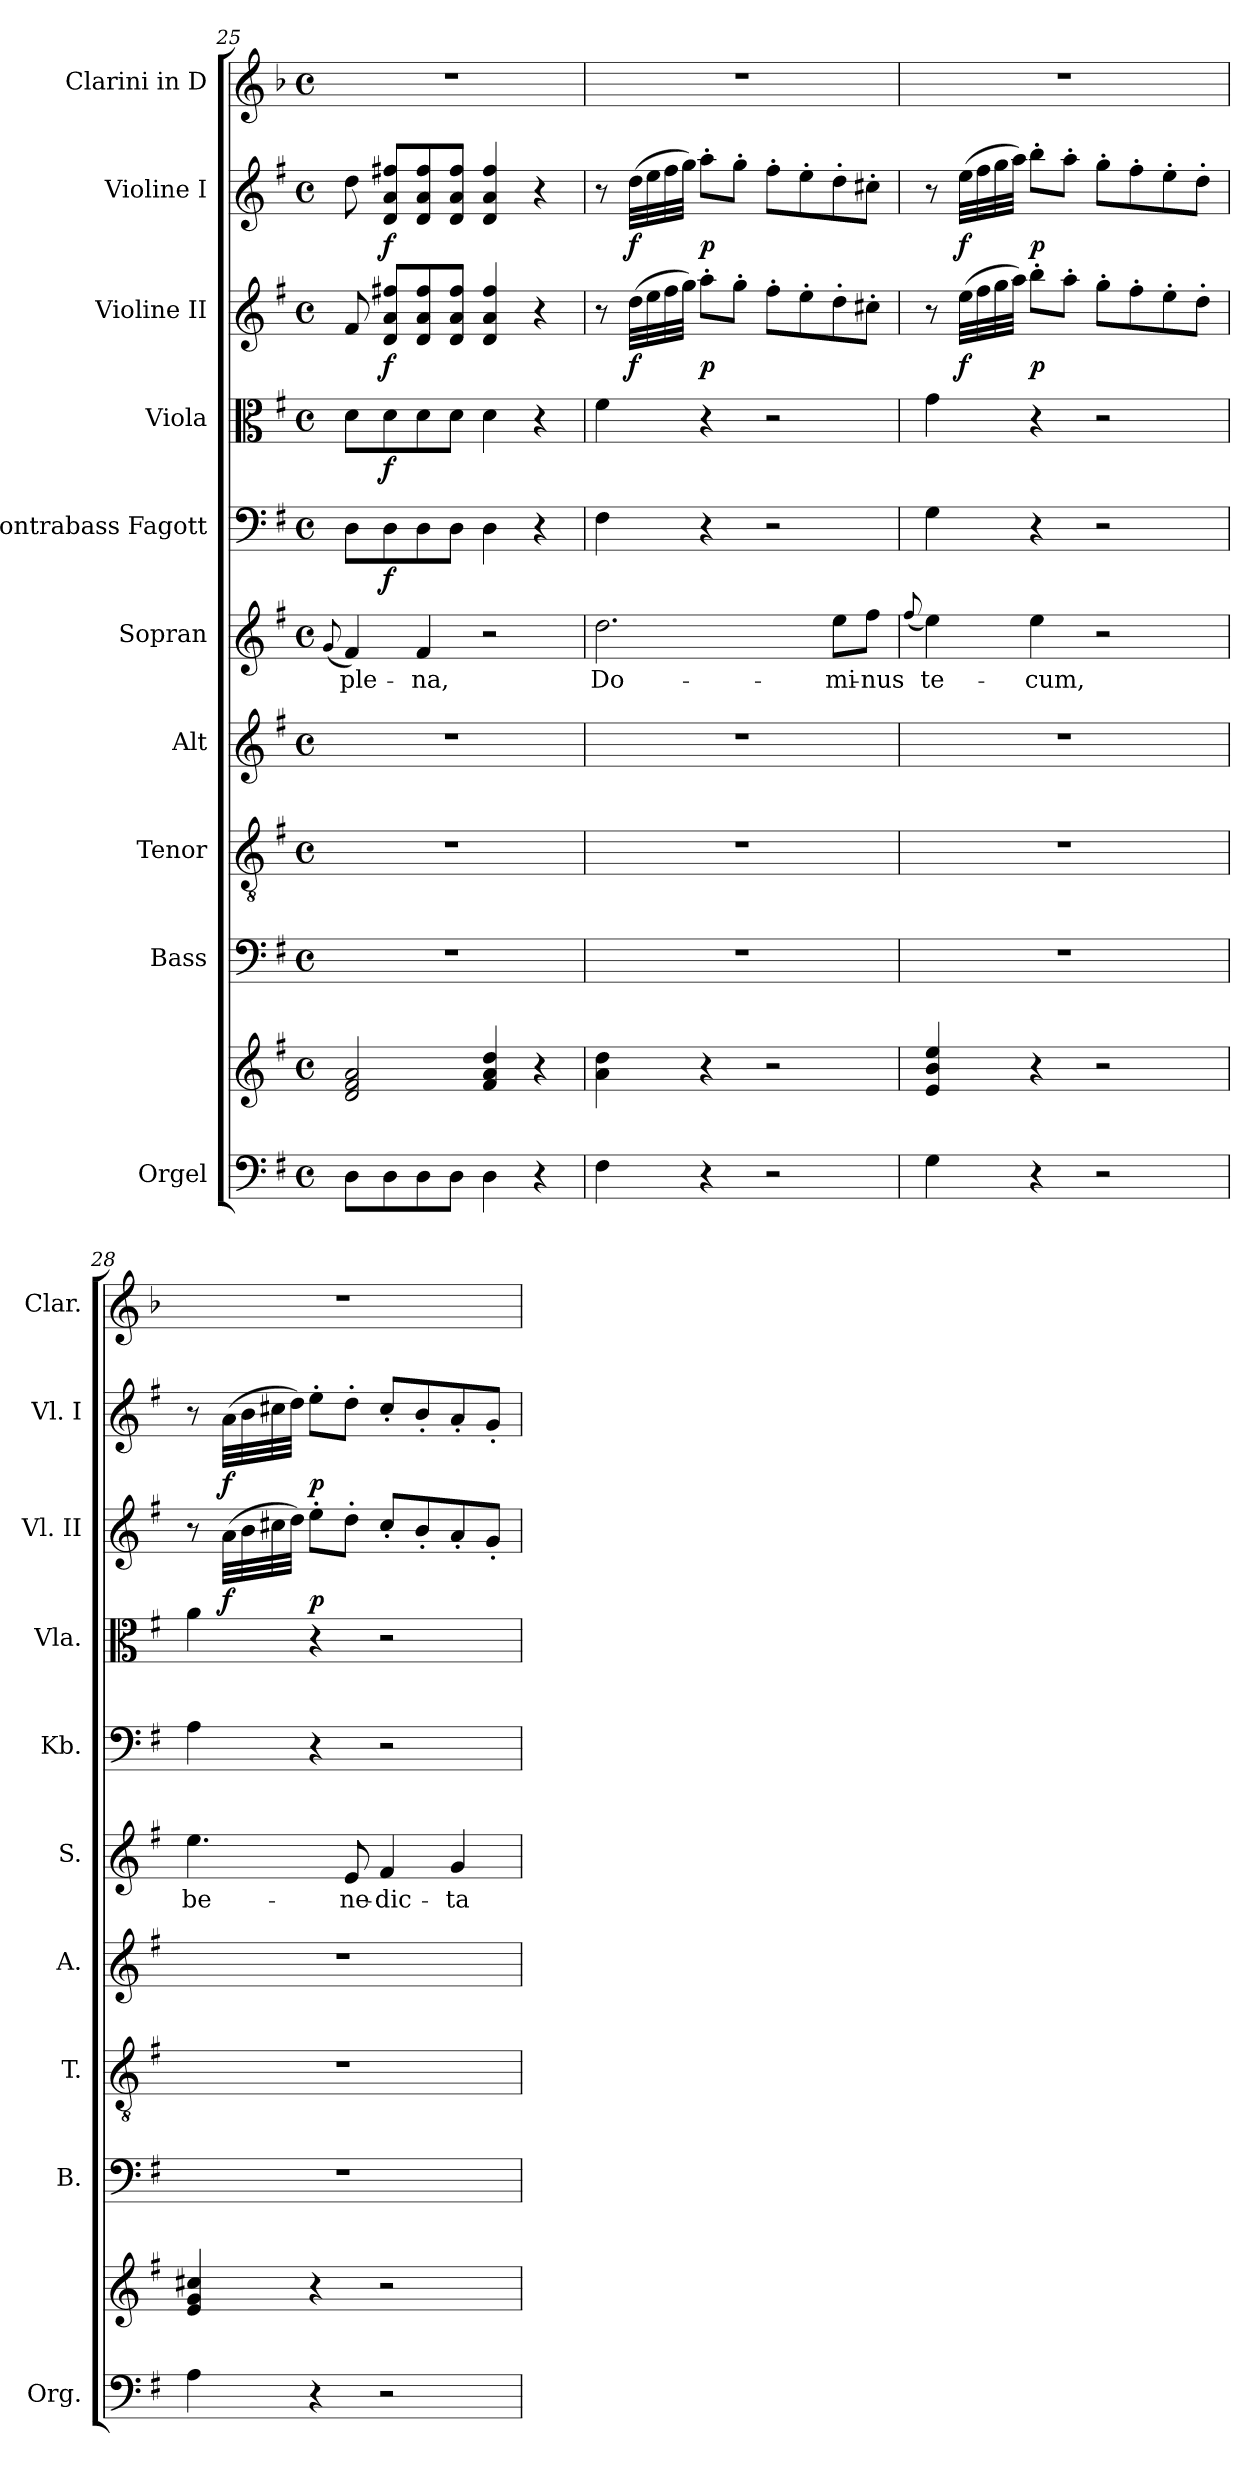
**kern	**kern	**kern	**kern	**kern	**kern	**text	**kern	**dynam	**kern	**dynam	**kern	**dynam	**kern	**dynam	**kern
*part10	*part10	*part9	*part8	*part7	*part6	*part6	*part5	*part5	*part4	*part4	*part3	*part3	*part2	*part2	*part1
*staff11	*staff10	*staff9	*staff8	*staff7	*staff6	*staff6	*staff5	*staff5	*staff4	*staff4	*staff3	*staff3	*staff2	*staff2	*staff1
*I"Orgel	*	*I"Bass	*I"Tenor	*I"Alt	*I"Sopran	*	*I"Kontrabass Fagott	*	*I"Viola	*	*I"Violine II	*	*I"Violine I	*	*I"Clarini in D
*I'Org.	*	*I'B.	*I'T.	*I'A.	*I'S.	*	*I'Kb.	*	*I'Vla.	*	*I'Vl. II	*	*I'Vl. I	*	*I'Clar.
*clefF4	*clefG2	*clefF4	*clefGv2	*clefG2	*clefG2	*	*clefF4	*	*clefC3	*	*clefG2	*	*clefG2	*	*clefG2
*	*	*	*	*	*	*	*ITrd7c12	*	*	*	*	*	*	*	*ITrd-1c-2
*k[f#]	*k[f#]	*k[f#]	*k[f#]	*k[f#]	*k[f#]	*	*k[f#]	*	*k[f#]	*	*k[f#]	*	*k[f#]	*	*k[f#]
*G:	*G:	*G:	*G:	*G:	*G:	*	*G:	*	*G:	*	*G:	*	*G:	*	*G:
*M4/4	*M4/4	*M4/4	*M4/4	*M4/4	*M4/4	*	*M4/4	*	*M4/4	*	*M4/4	*	*M4/4	*	*M4/4
*met(c)	*met(c)	*met(c)	*met(c)	*met(c)	*met(c)	*	*met(c)	*	*met(c)	*	*met(c)	*	*met(c)	*	*met(c)
=25	=25	=25	=25	=25	=25	=25	=25	=25	=25	=25	=25	=25	=25	=25	=25
.	.	.	.	.	(<8qqg/	.	.	.	.	.	.	.	.	.	.
!	!	!	!	!	!	!LO:LY:b	!	!	!	!	!	!	!	!	!
8D\L	2d/ 2f#/ 2a/	1r	1r	1r	4f#/)	ple-	8DD\L	.	8d\L	.	8f#/	.	8dd\	.	1r
!	!	!	!	!	!	!	!	!LO:DY:b	!	!LO:DY:b	!	!LO:DY:b	!	!LO:DY:b	!
8D\	.	.	.	.	.	.	8DD\	f	8d\	f	8d/ 8a/ 8ff#X/L	f	8d/ 8a/ 8ff#X/L	f	.
!	!	!	!	!	!	!LO:LY:b	!	!	!	!	!	!	!	!	!
8D\	.	.	.	.	4f#/	-na,	8DD\	.	8d\	.	8d/ 8a/ 8ff#/	.	8d/ 8a/ 8ff#/	.	.
8D\J	.	.	.	.	.	.	8DD\J	.	8d\J	.	8d/ 8a/ 8ff#/J	.	8d/ 8a/ 8ff#/J	.	.
4D\	4f#/ 4a/ 4dd/	.	.	.	2r	.	4DD\	.	4d\	.	4d/ 4a/ 4ff#/	.	4d/ 4a/ 4ff#/	.	.
4r	4r	.	.	.	.	.	4r	.	4r	.	4r	.	4r	.	.
!!LO:PB:g=z
=26	=26	=26	=26	=26	=26	=26	=26	=26	=26	=26	=26	=26	=26	=26	=26
!	!	!	!	!	!	!LO:LY:b	!	!	!	!	!	!	!	!	!
4F#\	4a\ 4dd\	1r	1r	1r	2.dd\	Do-	4FF#\	.	4f#\	.	8r	.	8r	.	1r
!	!	!	!	!	!	!	!	!	!	!	!	!LO:DY:b	!	!LO:DY:b	!
.	.	.	.	.	.	.	.	.	.	.	(>32dd\LLL	f	(>32dd\LLL	f	.
.	.	.	.	.	.	.	.	.	.	.	32ee\	.	32ee\	.	.
.	.	.	.	.	.	.	.	.	.	.	32ff#\	.	32ff#\	.	.
.	.	.	.	.	.	.	.	.	.	.	32gg\JJJ)	.	32gg\JJJ)	.	.
!	!	!	!	!	!	!	!	!	!	!	!	!LO:DY:b	!	!LO:DY:b	!
4r	4r	.	.	.	.	.	4r	.	4r	.	8aa'>\L	p	8aa'>\L	p	.
.	.	.	.	.	.	.	.	.	.	.	8gg'>\J	.	8gg'>\J	.	.
2r	2r	.	.	.	.	.	2r	.	2r	.	8ff#'>\L	.	8ff#'>\L	.	.
.	.	.	.	.	.	.	.	.	.	.	8ee'>\	.	8ee'>\	.	.
!	!	!	!	!	!	!LO:LY:b	!	!	!	!	!	!	!	!	!
.	.	.	.	.	8ee\L	-mi-	.	.	.	.	8dd'>\	.	8dd'>\	.	.
!	!	!	!	!	!	!LO:LY:b	!	!	!	!	!	!	!	!	!
.	.	.	.	.	8ff#\J	-nus	.	.	.	.	8cc#X'>\J	.	8cc#X'>\J	.	.
=27	=27	=27	=27	=27	=27	=27	=27	=27	=27	=27	=27	=27	=27	=27	=27
.	.	.	.	.	(<8qqff#/	.	.	.	.	.	.	.	.	.	.
!	!	!	!	!	!	!LO:LY:b	!	!	!	!	!	!	!	!	!
4G\	4e/ 4b/ 4ee/	1r	1r	1r	4ee\)	te-	4GG\	.	4g\	.	8r	.	8r	.	1r
!	!	!	!	!	!	!	!	!	!	!	!	!LO:DY:b	!	!LO:DY:b	!
.	.	.	.	.	.	.	.	.	.	.	(>32ee\LLL	f	(>32ee\LLL	f	.
.	.	.	.	.	.	.	.	.	.	.	32ff#\	.	32ff#\	.	.
.	.	.	.	.	.	.	.	.	.	.	32gg\	.	32gg\	.	.
.	.	.	.	.	.	.	.	.	.	.	32aa\JJJ)	.	32aa\JJJ)	.	.
!	!	!	!	!	!	!LO:LY:b	!	!	!	!	!	!LO:DY:b	!	!LO:DY:b	!
4r	4r	.	.	.	4ee\	-cum,	4r	.	4r	.	8bb'>\L	p	8bb'>\L	p	.
.	.	.	.	.	.	.	.	.	.	.	8aa'>\J	.	8aa'>\J	.	.
2r	2r	.	.	.	2r	.	2r	.	2r	.	8gg'>\L	.	8gg'>\L	.	.
.	.	.	.	.	.	.	.	.	.	.	8ff#'>\	.	8ff#'>\	.	.
.	.	.	.	.	.	.	.	.	.	.	8ee'>\	.	8ee'>\	.	.
.	.	.	.	.	.	.	.	.	.	.	8dd'>\J	.	8dd'>\J	.	.
=28	=28	=28	=28	=28	=28	=28	=28	=28	=28	=28	=28	=28	=28	=28	=28
!	!	!	!	!	!	!LO:LY:b	!	!	!	!	!	!	!	!	!
4A\	4e/ 4g/ 4cc#X/	1r	1r	1r	4.ee\	be-	4AA\	.	4a\	.	8r	.	8r	.	1r
!	!	!	!	!	!	!	!	!	!	!	!	!LO:DY:b	!	!LO:DY:b	!
.	.	.	.	.	.	.	.	.	.	.	(>32a\LLL	f	(>32a\LLL	f	.
.	.	.	.	.	.	.	.	.	.	.	32b\	.	32b\	.	.
.	.	.	.	.	.	.	.	.	.	.	32cc#X\	.	32cc#X\	.	.
.	.	.	.	.	.	.	.	.	.	.	32dd\JJJ)	.	32dd\JJJ)	.	.
!	!	!	!	!	!	!	!	!	!	!	!	!LO:DY:b	!	!LO:DY:b	!
4r	4r	.	.	.	.	.	4r	.	4r	.	8ee'>\L	p	8ee'>\L	p	.
!	!	!	!	!	!	!LO:LY:b	!	!	!	!	!	!	!	!	!
.	.	.	.	.	8e/	-ne-	.	.	.	.	8dd'>\J	.	8dd'>\J	.	.
!	!	!	!	!	!	!LO:LY:b	!	!	!	!	!	!	!	!	!
2r	2r	.	.	.	4f#/	-dic-	2r	.	2r	.	8cc#'</L	.	8cc#'</L	.	.
.	.	.	.	.	.	.	.	.	.	.	8b'</	.	8b'</	.	.
!	!	!	!	!	!	!LO:LY:b	!	!	!	!	!	!	!	!	!
.	.	.	.	.	4g/	-ta-	.	.	.	.	8a'</	.	8a'</	.	.
.	.	.	.	.	.	.	.	.	.	.	8g'</J	.	8g'</J	.	.
=	=	=	=	=	=	=	=	=	=	=	=	=	=	=	=
*-	*-	*-	*-	*-	*-	*-	*-	*-	*-	*-	*-	*-	*-	*-	*-
